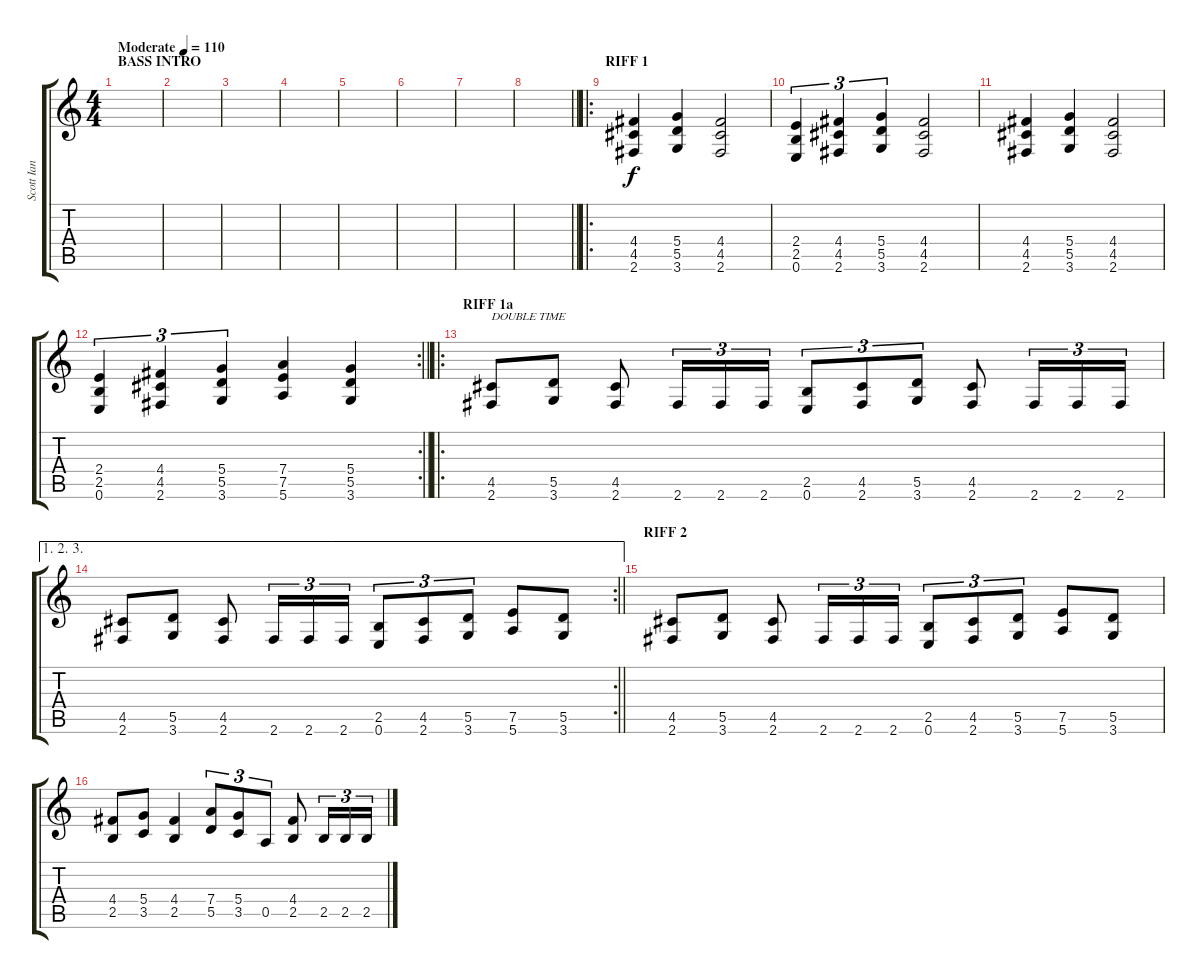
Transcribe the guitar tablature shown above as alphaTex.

\track ("Scott Ian" "Scott Ian") {instrument distortionguitar}
\staff {score tabs}
\tuning (E4 B3 G3 D3 A2 E2) {hide}
\ts (4 4)
\section ("" "BASS INTRO")
\tempo (110 "Moderate")
\clef g2
\ks c
|
|
|
|
|
|
|
\barLineRight lightlight
|
\ro
\section ("" "RIFF 1")
(4.4 4.5 2.6).4 (5.4 5.5 3.6).4 (4.4 4.5 2.6).2 |
(2.4 2.5 0.6).4{tu (3 2)} (4.4 4.5 2.6).4{tu (3 2)} (5.4 5.5 3.6).4{tu (3 2)} (4.4 4.5 2.6).2 |
(4.4 4.5 2.6).4 (5.4 5.5 3.6).4 (4.4 4.5 2.6).2 |
\rc 2
\barLineRight lightlight
(2.4 2.5 0.6).4{tu (3 2)} (4.4 4.5 2.6).4{tu (3 2)} (5.4 5.5 3.6).4{tu (3 2)} (7.4 7.5 5.6).4 (5.4 5.5 3.6).4 |
\ro
\section ("" "RIFF 1a")
(4.5 2.6).8{txt "DOUBLE TIME"} (5.5 3.6).8 (4.5 2.6).8 2.6.16{tu (3 2)} 2.6.16{tu (3 2)} 2.6.16{tu (3 2)} (2.5 0.6).8{tu (3 2)} (4.5 2.6).8{tu (3 2)} (5.5 3.6).8{tu (3 2)} (4.5 2.6).8 2.6.16{tu (3 2)} 2.6.16{tu (3 2)} 2.6.16{tu (3 2)} |
\ae (1 2 3)
\rc 2
\barLineRight lightlight
(4.5 2.6).8 (5.5 3.6).8 (4.5 2.6).8 2.6.16{tu (3 2)} 2.6.16{tu (3 2)} 2.6.16{tu (3 2)} (2.5 0.6).8{tu (3 2)} (4.5 2.6).8{tu (3 2)} (5.5 3.6).8{tu (3 2)} (7.5 5.6).8 (5.5 3.6).8 |
\section ("" "RIFF 2")
(4.5 2.6).8 (5.5 3.6).8 (4.5 2.6).8 2.6.16{tu (3 2)} 2.6.16{tu (3 2)} 2.6.16{tu (3 2)} (2.5 0.6).8{tu (3 2)} (4.5 2.6).8{tu (3 2)} (5.5 3.6).8{tu (3 2)} (7.5 5.6).8 (5.5 3.6).8 |
(4.4 2.5).8 (5.4 3.5).8 (4.4 2.5).4 (7.4 5.5).8{tu (3 2)} (5.4 3.5).8{tu (3 2)} 0.5.8{tu (3 2)} (4.4 2.5).8 2.5.16{tu (3 2)} 2.5.16{tu (3 2)} 2.5.16{tu (3 2)}
